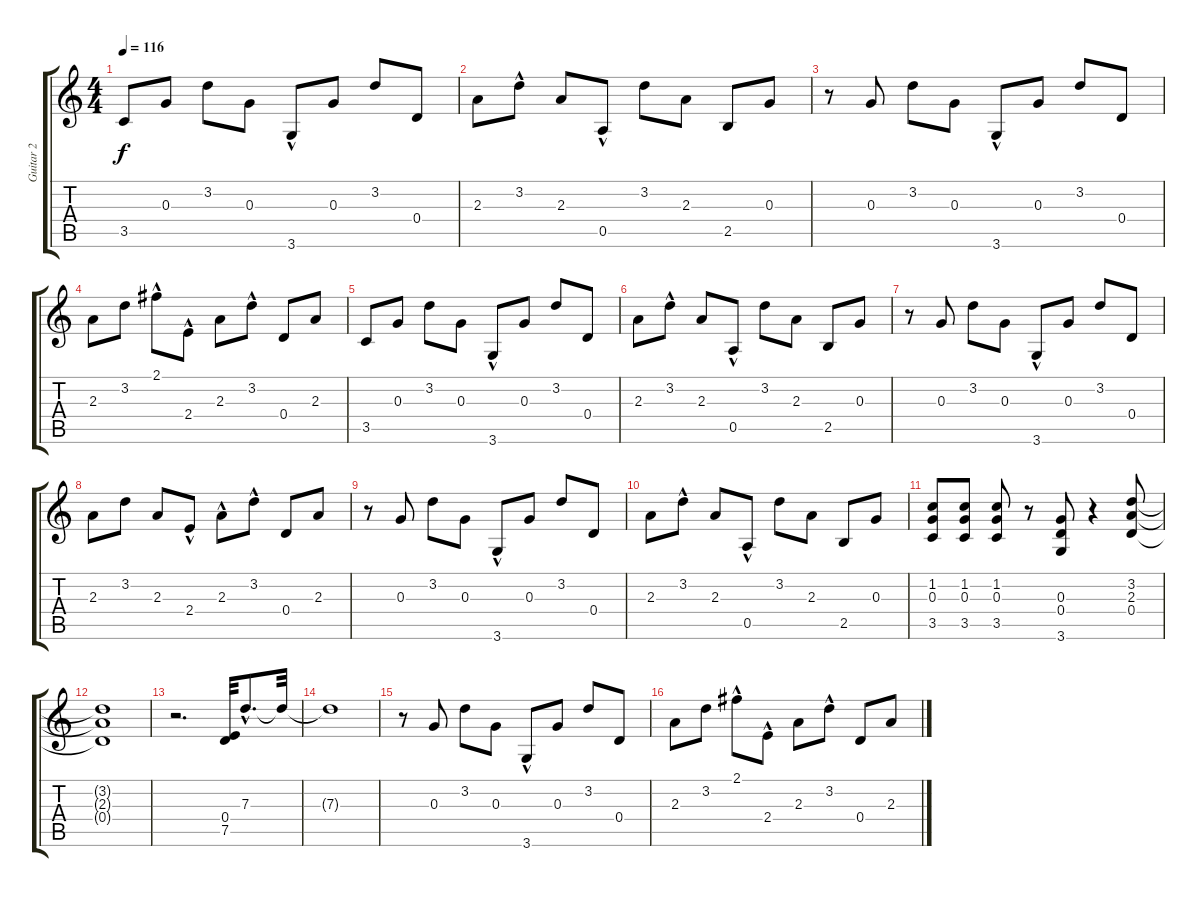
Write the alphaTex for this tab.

\track ("Guitar 2" "Guitar 2") {instrument distortionguitar}
\staff {score tabs}
\tuning (E4 B3 G3 D3 A2 E2) {hide}
\ts (4 4)
\tempo 116
\clef g2
\ks c
3.5.8{dy f} 0.3.8 3.2.8 0.3.8 3.6{hac}.8 0.3.8 3.2.8 0.4.8 |
2.3.8 3.2{hac}.8 2.3.8 0.5{hac}.8 3.2.8 2.3.8 2.5.8 0.3.8 |
r.8 0.3.8{instrument electricbasspick} 3.2.8 0.3.8 3.6{hac}.8 0.3.8 3.2.8 0.4.8 |
2.3.8 3.2.8 2.1{hac}.8 2.4{hac}.8 2.3.8 3.2{hac}.8 0.4.8 2.3.8 |
3.5.8 0.3.8 3.2.8 0.3.8 3.6{hac}.8 0.3.8 3.2.8 0.4.8 |
2.3.8 3.2{hac}.8 2.3.8 0.5{hac}.8 3.2.8 2.3.8 2.5.8 0.3.8 |
r.8 0.3.8{instrument electricbasspick} 3.2.8 0.3.8 3.6{hac}.8 0.3.8 3.2.8 0.4.8 |
2.3.8 3.2.8 2.3.8 2.4{hac}.8 2.3{hac}.8 3.2{hac}.8 0.4.8 2.3.8 |
r.8 0.3.8 3.2.8 0.3.8 3.6{hac}.8 0.3.8 3.2.8 0.4.8 |
2.3.8 3.2{hac}.8 2.3.8 0.5{hac}.8 3.2.8 2.3.8 2.5.8 0.3.8 |
(1.2 0.3 3.5).8{instrument distortionguitar} (1.2 0.3 3.5).8 (1.2 0.3 3.5).8 r.8 (0.3 0.4 3.6).8 r.4 (3.2 2.3 0.4).8 |
(3.2{t} 2.3{t} 0.4{t}).1 |
r.2{d} (0.4 7.5).32{instrument electricbasspick} 7.3{hac}.8{d} 7.3{t}.32 |
7.3{t}.1 |
r.8 0.3.8 3.2.8 0.3.8 3.6{hac}.8 0.3.8 3.2.8 0.4.8 |
2.3.8 3.2.8 2.1{hac}.8 2.4{hac}.8 2.3.8 3.2{hac}.8 0.4.8 2.3.8
